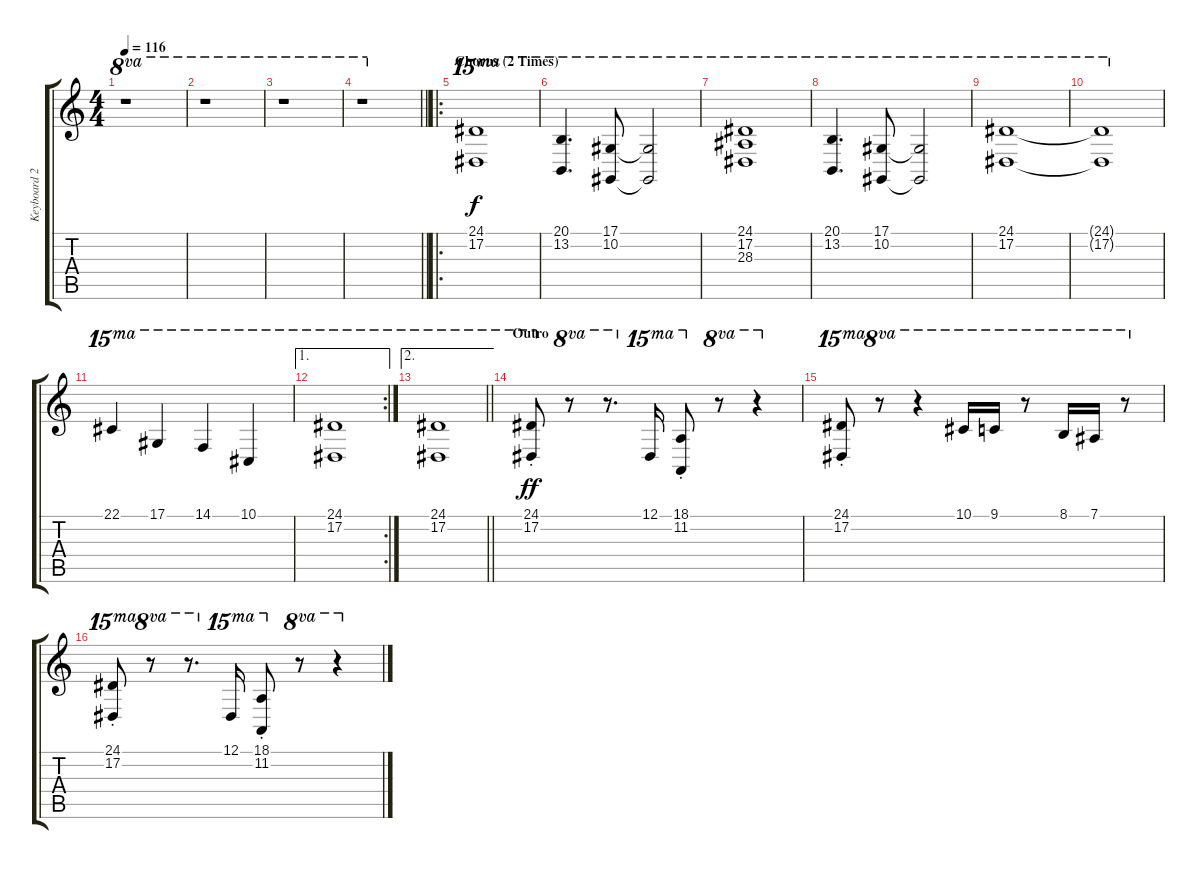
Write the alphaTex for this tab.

\track ("Keyboard 2" "Keyboard 2") {instrument stringensemble1}
\staff {score tabs}
\tuning (Eb4 Bb3 Gb3 Db3 Ab2 Eb2) {hide}
\ts (4 4)
\tempo 116
\clef g2
\ks c
r.1{ot 8va dy ff} |
r.1{ot 8va} |
r.1{ot 8va} |
\barLineRight lightlight
r.1{ot 8va} |
\ro
\section ("" "Chorus (2 Times)")
(24.1 17.2).1{ot 15ma dy f instrument stringensemble2} |
(20.1 13.2).4{d ot 15ma instrument stringensemble1} (17.1 10.2).8{ot 15ma} (17.1{t} 10.2{t}).2{ot 15ma} |
(24.1 17.2 28.3).1{ot 15ma instrument stringensemble2} |
(20.1 13.2).4{d ot 15ma instrument stringensemble1} (17.1 10.2).8{ot 15ma} (17.1{t} 10.2{t}).2{ot 15ma} |
(24.1 17.2).1{ot 15ma instrument stringensemble2} |
(24.1{t} 17.2{t}).1{ot 15ma} |
22.1.4{ot 15ma instrument stringensemble1} 17.1.4{ot 15ma} 14.1.4{ot 15ma} 10.1.4{ot 15ma} |
\ae 1
\rc 2
(24.1 17.2).1{ot 15ma instrument stringensemble2} |
\ae 2
\barLineRight lightlight
(24.1 17.2).1{ot 15ma instrument stringensemble2} |
\section ("" "Outro")
(24.1{st} 17.2{st}).8{ot 15ma dy ff instrument stringensemble1} r.8{ot 8va} r.8{d ot 8va} 12.1.16{ot 15ma} (18.1{st} 11.2{st}).8{ot 15ma} r.8{ot 8va} r.4{ot 8va} |
(24.1{st} 17.2{st}).8{ot 15ma} r.8{ot 8va} r.4{ot 8va} 10.1.16{ot 8va} 9.1.16{ot 8va} r.8{ot 8va} 8.1.16{ot 8va} 7.1.16{ot 8va} r.8{ot 8va} |
(24.1{st} 17.2{st}).8{ot 15ma} r.8{ot 8va} r.8{d ot 8va} 12.1.16{ot 15ma} (18.1{st} 11.2{st}).8{ot 15ma} r.8{ot 8va} r.4{ot 8va}
